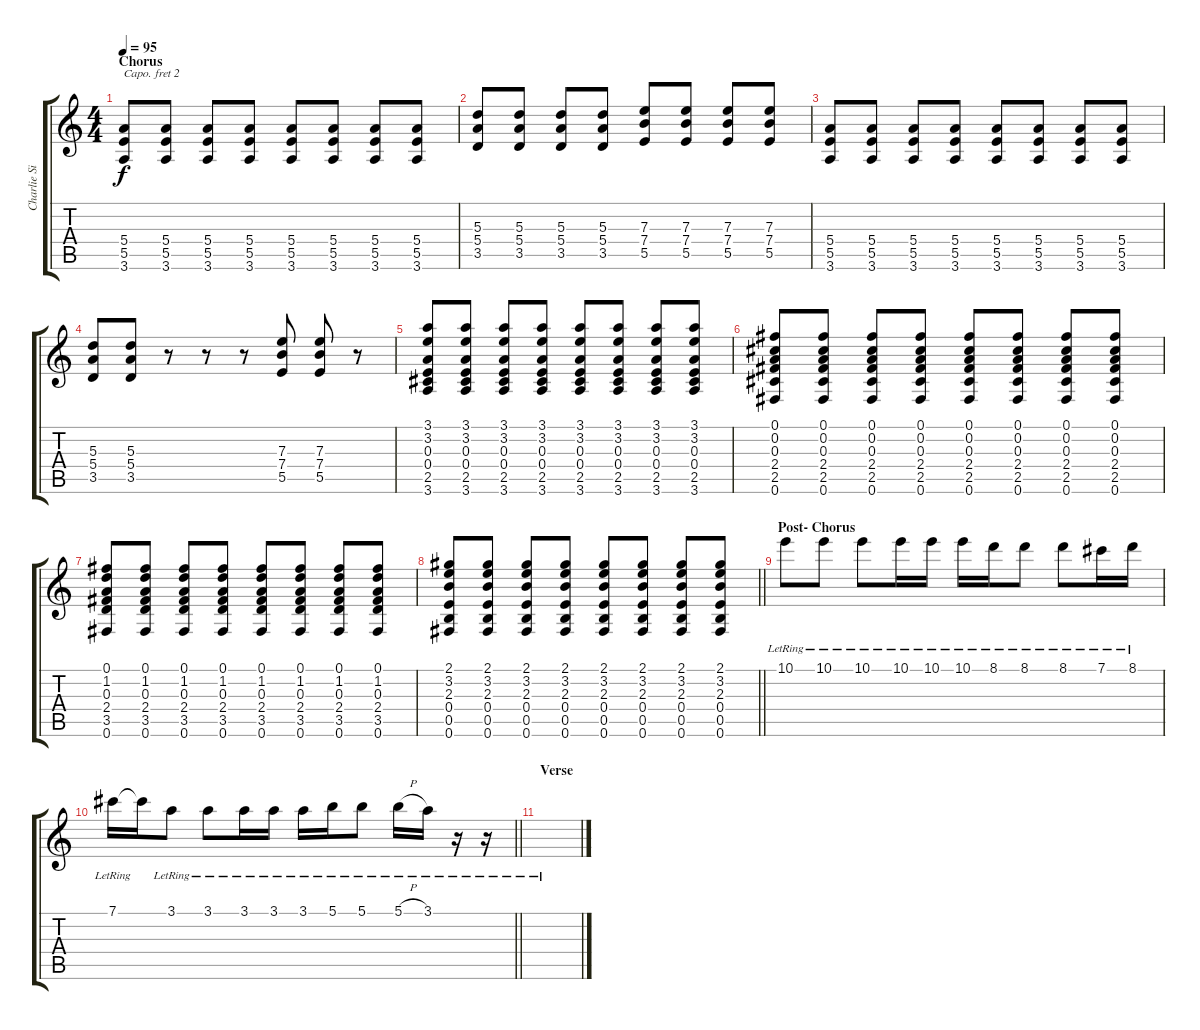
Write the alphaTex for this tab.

\track ("Charlie Simpson (Lead Guitar)" "Charlie Si") {instrument overdrivenguitar}
\staff {score tabs}
\capo 2
\tuning (E4 B3 G3 D3 A2 E2) {hide}
\ts (4 4)
\section ("" "Chorus")
\tempo 95
\clef g2
\ks c
(5.4 5.5 3.6).8{dy f} (5.4 5.5 3.6).8 (5.4 5.5 3.6).8 (5.4 5.5 3.6).8 (5.4 5.5 3.6).8 (5.4 5.5 3.6).8 (5.4 5.5 3.6).8 (5.4 5.5 3.6).8 |
(5.3 5.4 3.5).8 (5.3 5.4 3.5).8 (5.3 5.4 3.5).8 (5.3 5.4 3.5).8 (7.3 7.4 5.5).8 (7.3 7.4 5.5).8 (7.3 7.4 5.5).8 (7.3 7.4 5.5).8 |
(5.4 5.5 3.6).8 (5.4 5.5 3.6).8 (5.4 5.5 3.6).8 (5.4 5.5 3.6).8 (5.4 5.5 3.6).8 (5.4 5.5 3.6).8 (5.4 5.5 3.6).8 (5.4 5.5 3.6).8 |
(5.3 5.4 3.5).8 (5.3 5.4 3.5).8 r.8 r.8 r.8 (7.3 7.4 5.5).8 (7.3 7.4 5.5).8 r.8 |
(3.1 3.2 0.3 0.4 2.5 3.6).8 (3.1 3.2 0.3 0.4 2.5 3.6).8 (3.1 3.2 0.3 0.4 2.5 3.6).8 (3.1 3.2 0.3 0.4 2.5 3.6).8 (3.1 3.2 0.3 0.4 2.5 3.6).8 (3.1 3.2 0.3 0.4 2.5 3.6).8 (3.1 3.2 0.3 0.4 2.5 3.6).8 (3.1 3.2 0.3 0.4 2.5 3.6).8 |
(0.1 0.2 0.3 2.4 2.5 0.6).8 (0.1 0.2 0.3 2.4 2.5 0.6).8 (0.1 0.2 0.3 2.4 2.5 0.6).8 (0.1 0.2 0.3 2.4 2.5 0.6).8 (0.1 0.2 0.3 2.4 2.5 0.6).8 (0.1 0.2 0.3 2.4 2.5 0.6).8 (0.1 0.2 0.3 2.4 2.5 0.6).8 (0.1 0.2 0.3 2.4 2.5 0.6).8 |
(0.1 1.2 0.3 2.4 3.5 0.6).8 (0.1 1.2 0.3 2.4 3.5 0.6).8 (0.1 1.2 0.3 2.4 3.5 0.6).8 (0.1 1.2 0.3 2.4 3.5 0.6).8 (0.1 1.2 0.3 2.4 3.5 0.6).8 (0.1 1.2 0.3 2.4 3.5 0.6).8 (0.1 1.2 0.3 2.4 3.5 0.6).8 (0.1 1.2 0.3 2.4 3.5 0.6).8 |
\barLineRight lightlight
(2.1 3.2 2.3 0.4 0.5 0.6).8 (2.1 3.2 2.3 0.4 0.5 0.6).8 (2.1 3.2 2.3 0.4 0.5 0.6).8 (2.1 3.2 2.3 0.4 0.5 0.6).8 (2.1 3.2 2.3 0.4 0.5 0.6).8 (2.1 3.2 2.3 0.4 0.5 0.6).8 (2.1 3.2 2.3 0.4 0.5 0.6).8 (2.1 3.2 2.3 0.4 0.5 0.6).8 |
\section ("" "Post- Chorus")
10.1{lr}.8 10.1{lr}.8 10.1{lr}.8 10.1{lr}.16 10.1{lr}.16 10.1{lr}.16 8.1{lr}.16 8.1{lr}.8 8.1{lr}.8 7.1{lr}.16 8.1{lr}.16 |
\barLineRight lightlight
7.1{lr}.16 7.1{t}.16 3.1{lr}.8 3.1{lr}.8 3.1{lr}.16 3.1{lr}.16 3.1{lr}.16 5.1{lr}.16 5.1{lr}.8 5.1{h lr}.16 3.1{lr}.16 r.16 r.16 |
\section ("" "Verse")
